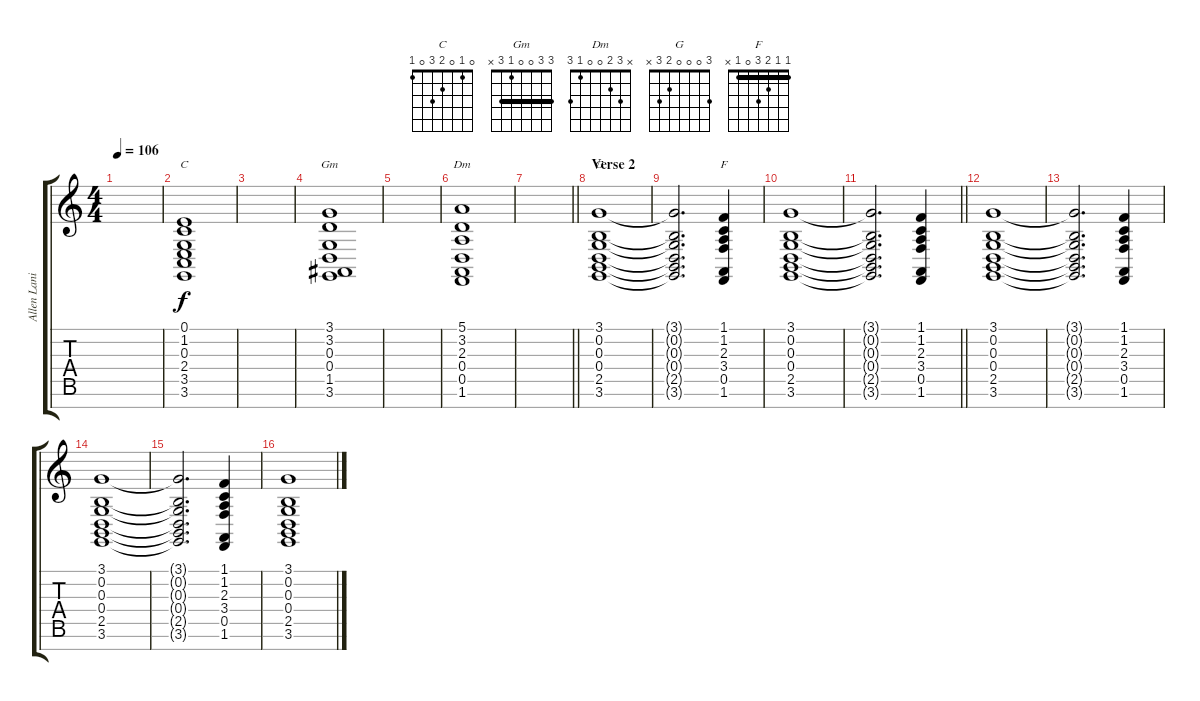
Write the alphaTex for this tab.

\track ("Allen Lanier/Larry Fast" "Allen Lani") {instrument pad6metallic}
\staff {score tabs}
\tuning (E4 B3 G3 D3 A2 E2 B1) {hide}
\chord ("C" 0 1 0 2 3 0 1)
\chord ("Gm" 3 3 0 0 1 3 x) {barre 3}
\chord ("Dm" x 3 2 0 0 1 3)
\chord ("G" 3 0 0 0 2 3 x)
\chord ("F" 1 1 2 3 0 1 x) {barre 1}
\ts (4 4)
\tempo 106
\clef g2
\ks c
|
(0.1 1.2 0.3 2.4 3.5 3.6).1{ch "C"} |
|
(3.1 3.2 0.3 0.4 1.5 3.6).1{ch "Gm"} |
|
(5.1 3.2 2.3 0.4 0.5 1.6).1{ch "Dm"} |
\barLineRight lightlight
|
\section ("" "Verse 2")
(3.1 0.2 0.3 0.4 2.5 3.6).1{ch "G" volume 8 instrument pad7halo} |
(3.1{t} 0.2{t} 0.3{t} 0.4{t} 2.5{t} 3.6{t}).2{d} (1.1 1.2 2.3 3.4 0.5 1.6).4{ch "F"} |
(3.1 0.2 0.3 0.4 2.5 3.6).1 |
\barLineRight lightlight
(3.1{t} 0.2{t} 0.3{t} 0.4{t} 2.5{t} 3.6{t}).2{d} (1.1 1.2 2.3 3.4 0.5 1.6).4 |
(3.1 0.2 0.3 0.4 2.5 3.6).1 |
(3.1{t} 0.2{t} 0.3{t} 0.4{t} 2.5{t} 3.6{t}).2{d} (1.1 1.2 2.3 3.4 0.5 1.6).4 |
(3.1 0.2 0.3 0.4 2.5 3.6).1 |
(3.1{t} 0.2{t} 0.3{t} 0.4{t} 2.5{t} 3.6{t}).2{d} (1.1 1.2 2.3 3.4 0.5 1.6).4 |
(3.1 0.2 0.3 0.4 2.5 3.6).1
